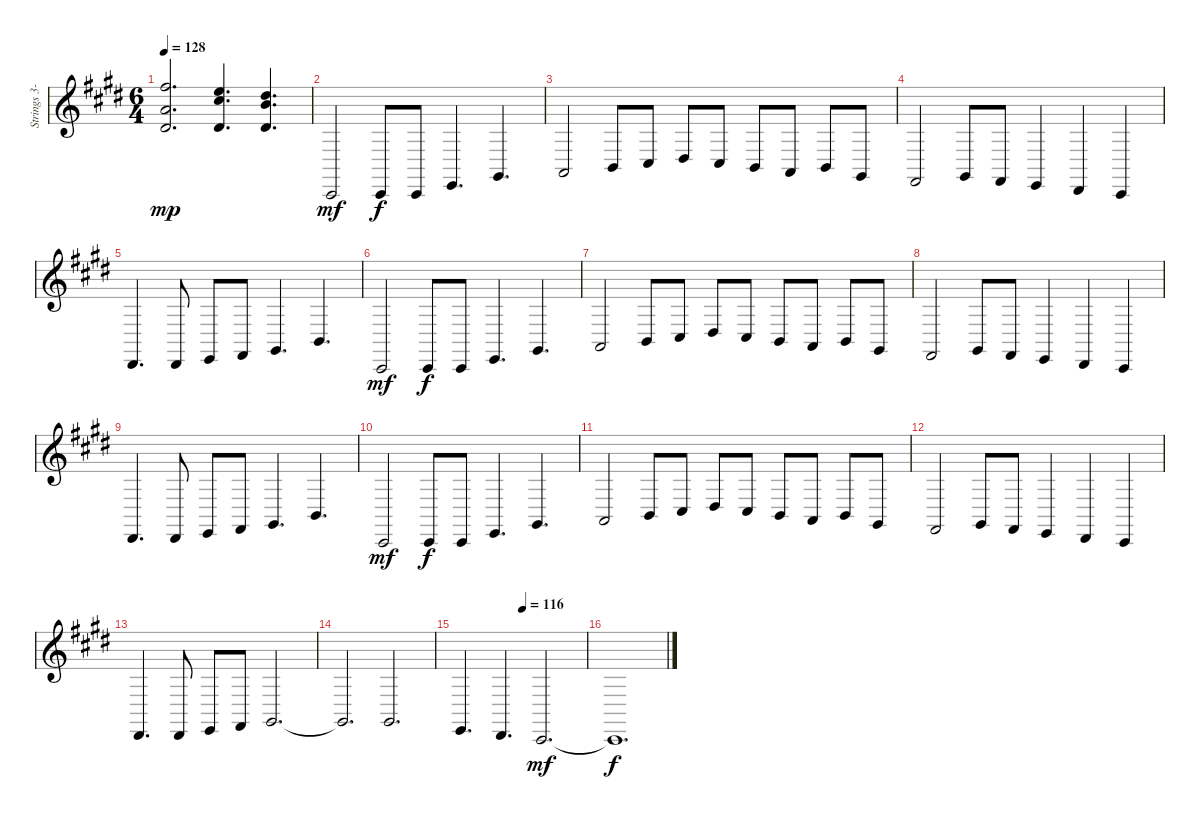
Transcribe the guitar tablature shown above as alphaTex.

\track ("Strings 3-hidden" "Strings 3-") {instrument stringensemble1}
\staff {score}
\tuning (E4 B3 G3 D3 A2 C2) {hide}
\ts (6 4)
\tempo 128
\clef g2
\ks e
(14.1 10.2 13.4).2{d dy mp} (12.1 14.2 13.4).4{d} (11.1 12.2 13.4).4{d} |
1.6.2{dy mf} 1.6.8{dy f} 1.6.8 4.6.4{d} 8.6.4{d} |
9.6.2 11.6.8 13.6.8 15.6.8 13.6.8 11.6.8 9.6.8 11.6.8 8.6.8 |
6.6.2 8.6.8 6.6.8 4.6.4 3.6.4 1.6.4 |
3.6.4{d} 3.6.8 4.6.8 6.6.8 8.6.4{d} 11.6.4{d} |
1.6.2{dy mf} 1.6.8{dy f} 1.6.8 4.6.4{d} 8.6.4{d} |
9.6.2 11.6.8 13.6.8 15.6.8 13.6.8 11.6.8 9.6.8 11.6.8 8.6.8 |
6.6.2 8.6.8 6.6.8 4.6.4 3.6.4 1.6.4 |
3.6.4{d} 3.6.8 4.6.8 6.6.8 8.6.4{d} 11.6.4{d} |
1.6.2{dy mf} 1.6.8{dy f} 1.6.8 4.6.4{d} 8.6.4{d} |
9.6.2 11.6.8 13.6.8 15.6.8 13.6.8 11.6.8 9.6.8 11.6.8 8.6.8 |
6.6.2 8.6.8 6.6.8 4.6.4 3.6.4 1.6.4 |
3.6.4{d instrument stringensemble1} 3.6.8 4.6.8 6.6.8 8.6.2{d} |
8.6{t}.2{d} 8.6.2{d} |
\tempo (116 0.5)
4.6.4{d} 3.6.4{d} 1.6.2{d dy mf} |
1.6{t}.1{d dy f}
